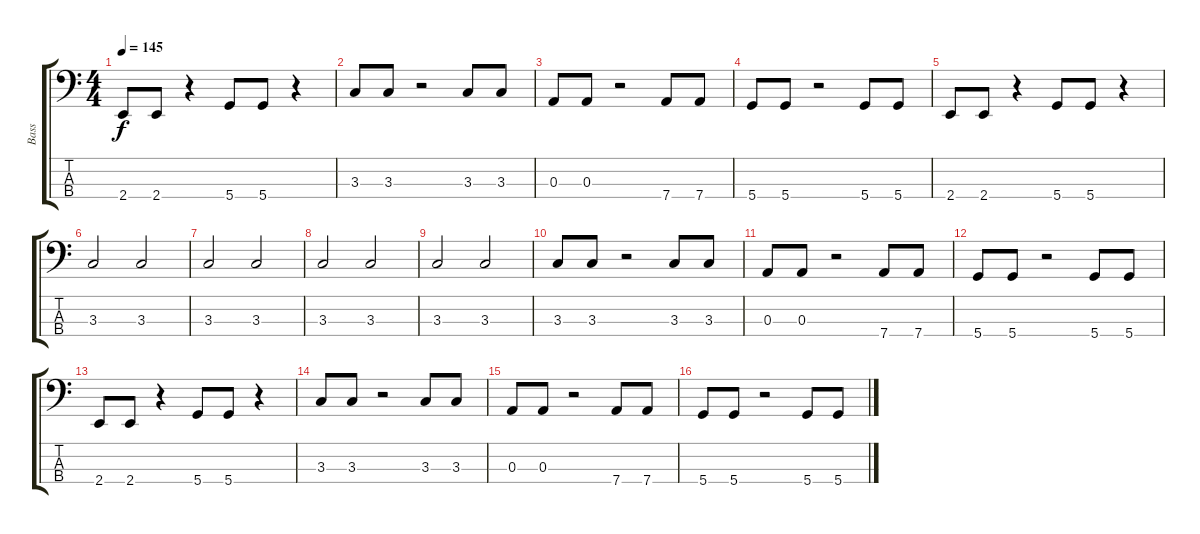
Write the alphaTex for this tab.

\track ("Bass" "Bass") {instrument electricbassfinger}
\staff {score tabs}
\tuning (G2 D2 A1 D1) {hide}
\ts (4 4)
\tempo 145
\clef f4
\ks c
2.4.8{dy f} 2.4.8 r.4 5.4.8 5.4.8 r.4 |
3.3.8 3.3.8 r.2 3.3.8 3.3.8 |
0.3.8 0.3.8 r.2 7.4.8 7.4.8 |
5.4.8 5.4.8 r.2 5.4.8 5.4.8 |
2.4.8 2.4.8 r.4 5.4.8 5.4.8 r.4 |
3.3.2 3.3.2 |
3.3.2 3.3.2 |
3.3.2 3.3.2 |
3.3.2 3.3.2 |
3.3.8 3.3.8 r.2 3.3.8 3.3.8 |
0.3.8 0.3.8 r.2 7.4.8 7.4.8 |
5.4.8 5.4.8 r.2 5.4.8 5.4.8 |
2.4.8 2.4.8 r.4 5.4.8 5.4.8 r.4 |
3.3.8 3.3.8 r.2 3.3.8 3.3.8 |
0.3.8 0.3.8 r.2 7.4.8 7.4.8 |
5.4.8 5.4.8 r.2 5.4.8 5.4.8
